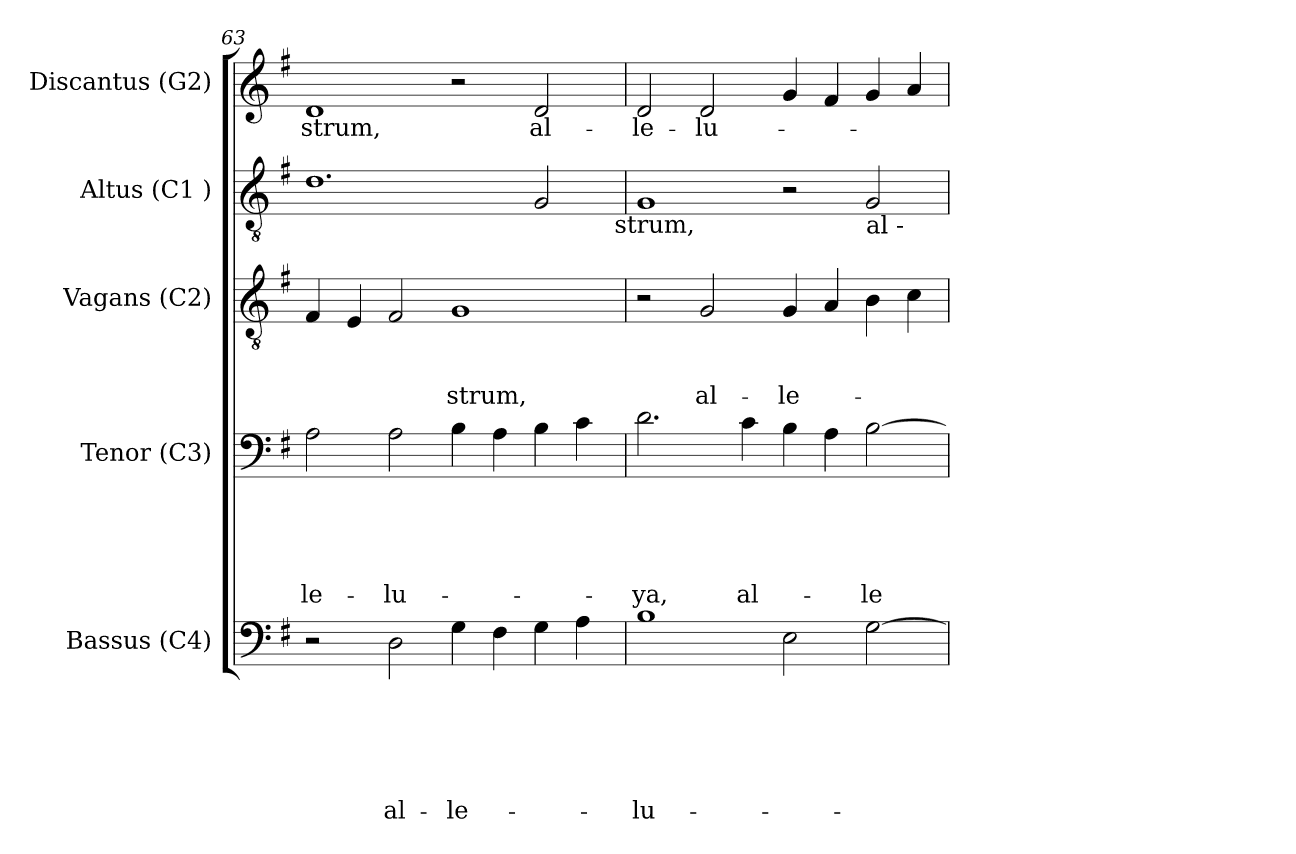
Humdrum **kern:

**kern	**text	**text	**text	**text	**text	**text	**kern	**text	**text	**text	**text	**text	**kern	**text	**text	**text	**kern	**kern	**text
*part5	*part5	*part5	*part5	*part5	*part5	*part5	*part4	*part4	*part4	*part4	*part4	*part4	*part3	*part3	*part3	*part3	*part2	*part1	*part1
*staff5	*staff5	*staff5	*staff5	*staff5	*staff5	*staff5	*staff4	*staff4	*staff4	*staff4	*staff4	*staff4	*staff3	*staff3	*staff3	*staff3	*staff2	*staff1	*staff1
*I"Bassus (C4)	*	*	*	*	*	*	*I"Tenor (C3)	*	*	*	*	*	*I"Vagans (C2)	*	*	*	*I"Altus (C1 )	*I"Discantus (G2)	*
*I'B.	*	*	*	*	*	*	*I'T.	*	*	*	*	*	*I'V.	*	*	*	*I'A.	*I'D.	*
*clefF4	*	*	*	*	*	*	*clefF4	*	*	*	*	*	*clefGv2	*	*	*	*clefGv2	*clefG2	*
*k[f#]	*	*	*	*	*	*	*k[f#]	*	*	*	*	*	*k[f#]	*	*	*	*k[f#]	*k[f#]	*
*G:	*	*	*	*	*	*	*G:	*	*	*	*	*	*G:	*	*	*	*G:	*G:	*
=63	=63	=63	=63	=63	=63	=63	=63	=63	=63	=63	=63	=63	=63	=63	=63	=63	=63	=63	=63
!	!	!	!	!	!	!	!	!	!	!	!	!LO:LY:b	!	!	!	!	!	!	!LO:LY:b
*	*	*	*	*	*	*	*	*	*	*	*	*	*	*	*	*	*^	*	*
2r	.	.	.	.	.	.	2A\	.	.	.	.	-le-	4F#/	.	.	.	1.d	1ryy	1d	-strum,
.	.	.	.	.	.	.	.	.	.	.	.	.	4E/	.	.	.	.	.	.	.
!	!	!	!	!	!	!LO:LY:b	!	!	!	!	!	!LO:LY:b	!	!	!	!	!	!	!	!
2D\	.	.	.	.	.	al-	2A\	.	.	.	.	-lu-	2F#/	.	.	.	.	.	.	.
!	!	!	!	!	!	!LO:LY:b	!	!	!	!	!	!	!	!	!	!LO:LY:b	!	!	!	!
4G\	.	.	.	.	.	-le-	4B\	.	.	.	.	.	1G	.	.	-strum,	.	2ryy	2r	.
4F#\	.	.	.	.	.	.	4A\	.	.	.	.	.	.	.	.	.	.	.	.	.
!	!	!	!	!	!	!	!	!	!	!	!	!	!	!	!	!	!	!	!	!LO:LY:b
4G\	.	.	.	.	.	.	4B\	.	.	.	.	.	.	.	.	.	2G/	4...ryy	2d/	al-
4A\	.	.	.	.	.	.	4c\	.	.	.	.	.	.	.	.	.	.	.	.	.
!	!	!	!	!	!	!	!	!	!	!	!	!	!	!	!	!	!	!LO:TX:b:t=strum,	!	!
.	.	.	.	.	.	.	.	.	.	.	.	.	.	.	.	.	.	32ryy	.	.
=64	=64	=64	=64	=64	=64	=64	=64	=64	=64	=64	=64	=64	=64	=64	=64	=64	=64	=64	=64	=64
!	!	!	!	!	!	!LO:LY:b	!	!	!	!	!	!LO:LY:b	!	!	!	!	!	!	!	!LO:LY:b
*	*	*	*	*	*	*	*	*	*	*	*	*	*	*	*	*	*v	*v	*	*
1B	.	.	.	.	.	-lu-	2.d\	.	.	.	.	-ya,	2r	.	.	.	1G	2d/	-le-
!	!	!	!	!	!	!	!	!	!	!	!	!	!	!	!	!LO:LY:b	!	!	!LO:LY:b
.	.	.	.	.	.	.	.	.	.	.	.	.	2G/	.	.	al-	.	2d/	-lu-
!	!	!	!	!	!	!	!	!	!	!	!	!LO:LY:b	!	!	!	!	!	!	!
.	.	.	.	.	.	.	4c\	.	.	.	.	al-	.	.	.	.	.	.	.
!	!	!	!	!	!	!	!	!	!	!	!	!	!	!	!	!LO:LY:b	!	!	!
2E\	.	.	.	.	.	.	4B\	.	.	.	.	.	4G/	.	.	-le-	2r	4g/	.
.	.	.	.	.	.	.	4A\	.	.	.	.	.	4A/	.	.	.	.	4f#/	.
!	!	!	!	!	!	!	!	!	!	!	!	!	!	!	!	!	!LO:TX:b:t=al -	!	!
!	!	!	!	!	!	!	!	!	!	!	!	!LO:LY:b	!	!	!	!	!	!	!
[<2G\	.	.	.	.	.	.	[<2B\	.	.	.	.	-le-	4B\	.	.	.	2G/	4g/	.
.	.	.	.	.	.	.	.	.	.	.	.	.	4c\	.	.	.	.	4a/	.
=	=	=	=	=	=	=	=	=	=	=	=	=	=	=	=	=	=	=	=
*-	*-	*-	*-	*-	*-	*-	*-	*-	*-	*-	*-	*-	*-	*-	*-	*-	*-	*-	*-
